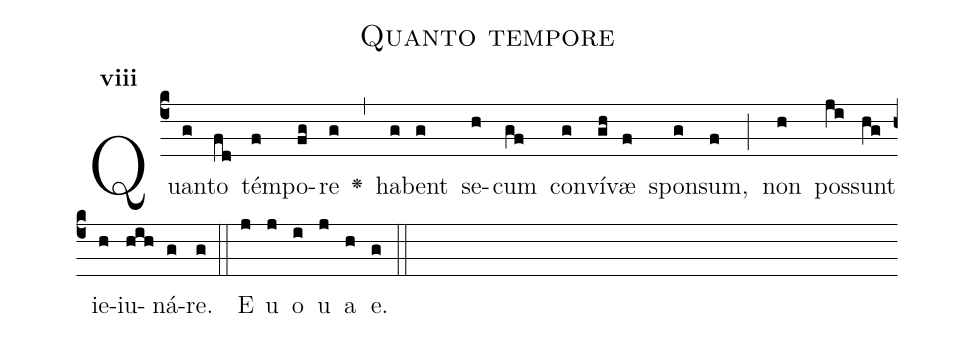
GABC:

name:Quanto tempore;
office-part:Antiphona;
mode:8;
%%
initial-style: 1;
name: Quanto tempore;
book: Antiphonae & Responsoria/Tomus IV, p. 97;
occasion: Dominica VIII per Annum;
office-part: Laudes Ant Bb;
annotation: 8g;
centering-scheme: english;
font: OFLSortsMillGoudy;
height: 11;
width: 4.5;
%%
(c4)Quan(g)to(fd) tém(f)po(fg)re(g) <v>\greheightstar</v>(,) ha(g)bent(g) se(h)cum(gf) con(g)ví(gh)væ(f) spon(g)sum,(f) (;) non(h) pos(ji)sunt(hg) ie(h)iu(hih)ná(g)re.(g) (::) E(j) u(j) o(i) u(j) a(h) e.(g) (::)
